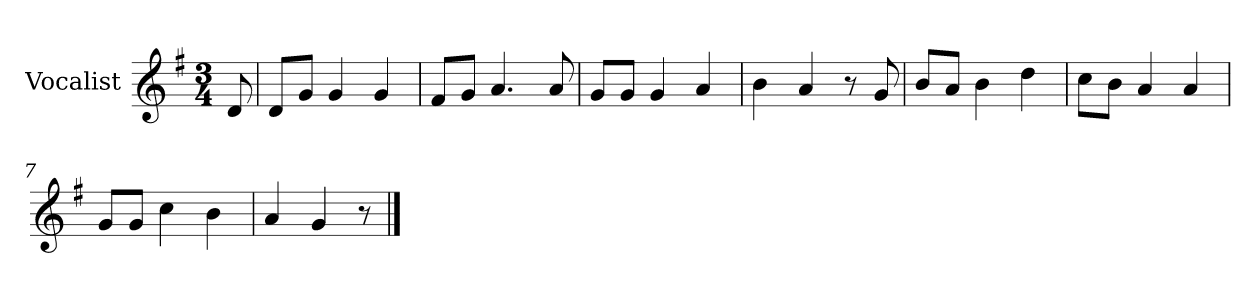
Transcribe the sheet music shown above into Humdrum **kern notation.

**kern
*part1
*staff1
*I"Vocalist
*k[f#]
*G:
*M3/4
=
8d
=1
8dL
8gJ
4g
4g
=2
8f#L
8gJ
4.a
8a
=3
8gL
8gJ
4g
4a
=4
4b
4a
8r
8g
=5
8bL
8aJ
4b
4dd
=6
8ccL
8bJ
4a
4a
=7
8gL
8gJ
4cc
4b
=8
4a
4g
8r
==
*-
